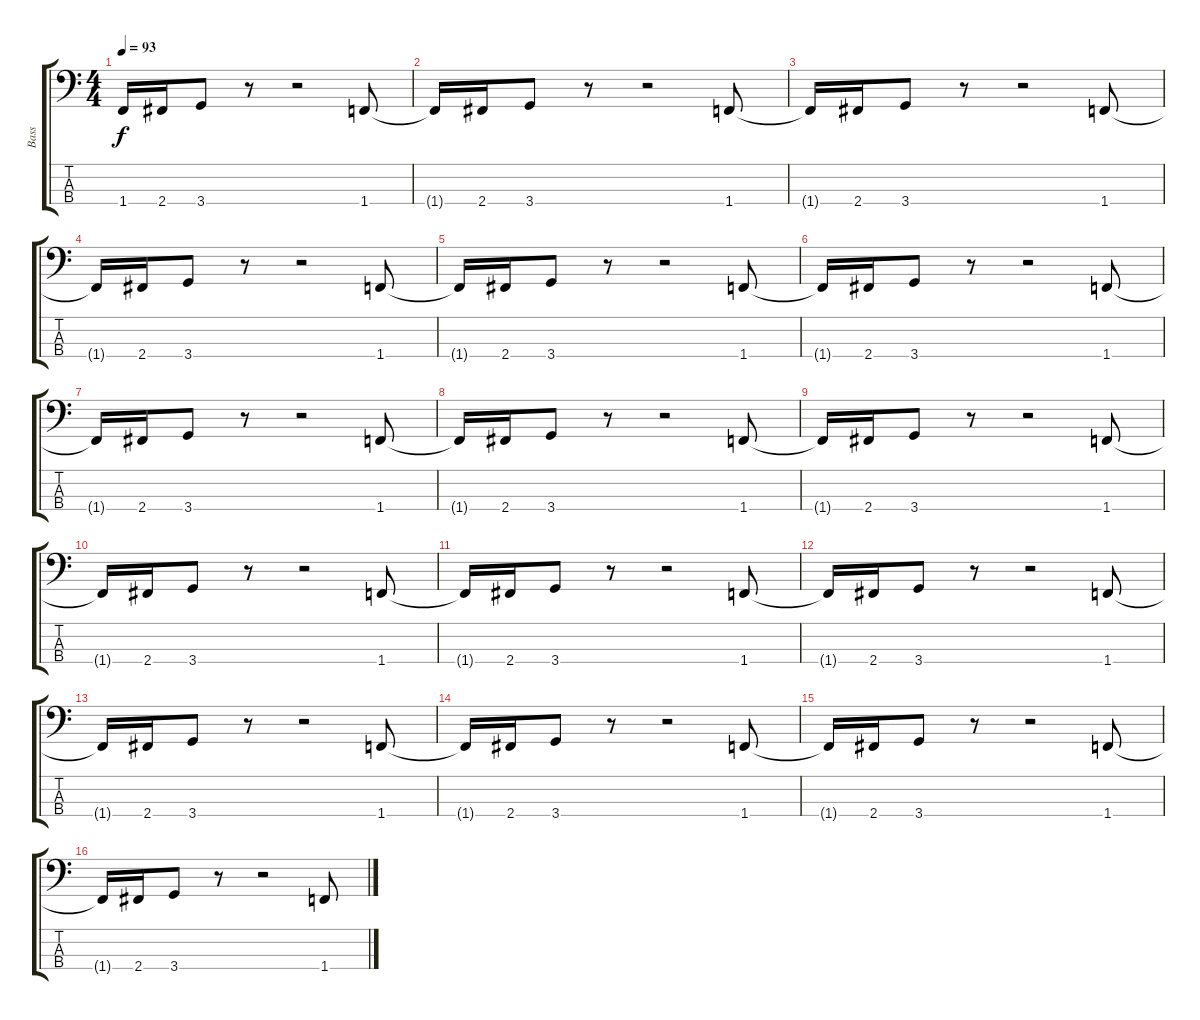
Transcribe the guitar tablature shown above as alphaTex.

\track ("Bass" "Bass") {instrument electricbasspick}
\staff {score tabs}
\tuning (G2 D2 A1 E1) {hide}
\ts (4 4)
\tempo 93
\clef f4
\ks c
1.4{t}.16{dy f} 2.4.16 3.4.8 r.8 r.2 1.4.8 |
1.4{t}.16 2.4.16 3.4.8 r.8 r.2 1.4.8 |
1.4{t}.16 2.4.16 3.4.8 r.8 r.2 1.4.8 |
1.4{t}.16 2.4.16 3.4.8 r.8 r.2 1.4.8 |
1.4{t}.16 2.4.16 3.4.8 r.8 r.2 1.4.8 |
1.4{t}.16 2.4.16 3.4.8 r.8 r.2 1.4.8 |
1.4{t}.16 2.4.16 3.4.8 r.8 r.2 1.4.8 |
1.4{t}.16 2.4.16 3.4.8 r.8 r.2 1.4.8 |
1.4{t}.16 2.4.16 3.4.8 r.8 r.2 1.4.8 |
1.4{t}.16 2.4.16 3.4.8 r.8 r.2 1.4.8 |
1.4{t}.16 2.4.16 3.4.8 r.8 r.2 1.4.8 |
1.4{t}.16 2.4.16 3.4.8 r.8 r.2 1.4.8 |
1.4{t}.16 2.4.16 3.4.8 r.8 r.2 1.4.8 |
1.4{t}.16 2.4.16 3.4.8 r.8 r.2 1.4.8 |
1.4{t}.16 2.4.16 3.4.8 r.8 r.2 1.4.8 |
1.4{t}.16 2.4.16 3.4.8 r.8 r.2 1.4.8
